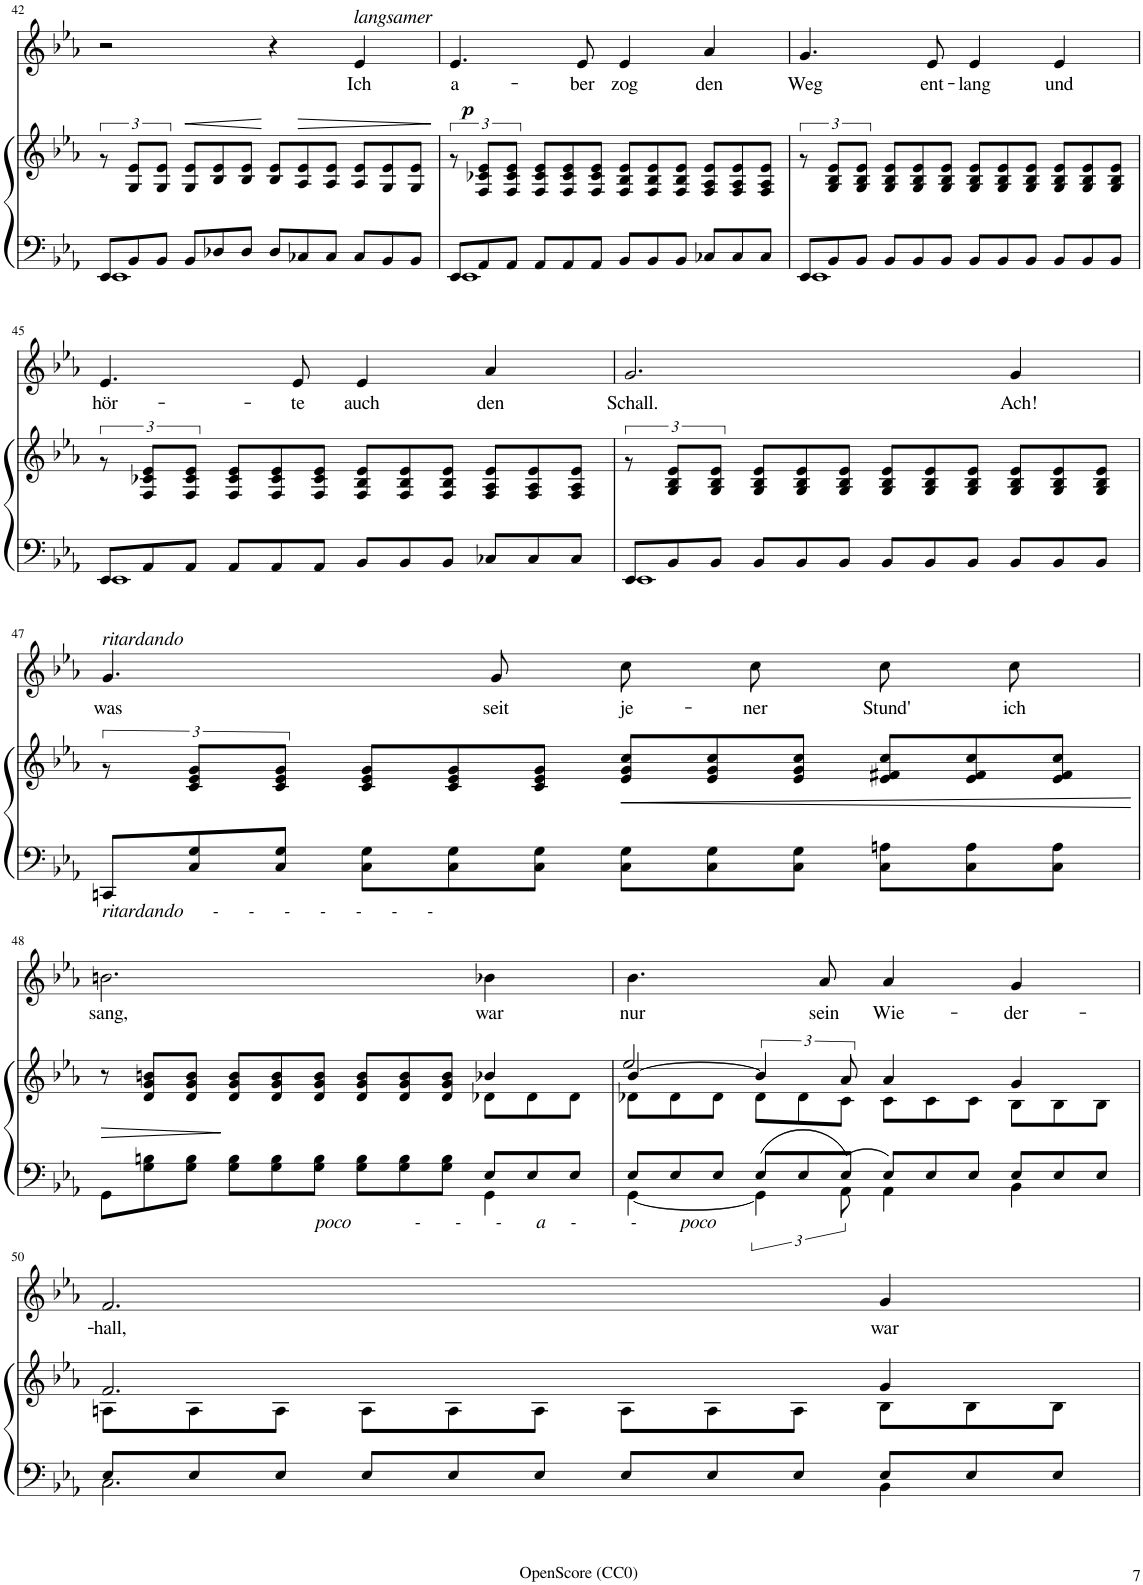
**kern	**kern	**dynam	**kern	**text
*part2	*part2	*part2	*part1	*part1
*staff3	*staff2	*staff2/3	*staff1	*staff1
*I"Piano	*	*	*I"Voice	*
*I'Pno	*	*	*	*
!!LO:PB:g=z
*clefF4	*clefG2	*	*clefG2	*
*k[b-e-a-]	*k[b-e-a-]	*	*k[b-e-a-]	*
*M4/4	*M4/4	*	*M4/4	*
*met(c)	*met(c)	*	*met(c)	*
*Xbrackettup	*	*	*	*
=42	=42	=42	=42	=42
*^	*^	*	*	*
12EE-/L	1EE-	1ryy	12r	.	2r	.
12BB-/	.	.	12G/ 12e-/L	.	.	.
12BB-/J	.	.	12G/ 12e-/J	.	.	.
*	*	*	*Xbrackettup	*	*	*
!	!	!	!	!LO:HP:b	!	!
12BB-/L	.	.	12G/ 12e-/L	<	.	.
12D-X/	.	.	12B-/ 12e-/	.	.	.
12D-/J	.	.	12B-/ 12e-/J	.	.	.
12D-/L	.	.	12B-/ 12e-/L	[	4r	.
!	!	!	!	!LO:HP:b	!	!
12C-X/	.	.	12A-/ 12e-/	>	.	.
12C-/J	.	.	12A-/ 12e-/J	.	.	.
!	!	!	!	!	!LO:TX:a:i:t=langsamer	!
!	!	!	!	!	!	!LO:LY:b
12C-/L	.	.	12A-/ 12e-/L	.	4e-/	Ich
12BB-/	.	.	12G/ 12e-/	.	.	.
12BB-/J	.	.	12G/ 12e-/J	.	.	.
=43	=43	=43	=43	=43	=43	=43
*	*	*	*brackettup	*	*	*
!	!	!	!	!LO:DY:a	!	!LO:LY:b
12EE-/L	1EE-	1ryy	12r	p	4.e-/	a-
12AA-/	.	.	12F/ 12c-X/ 12e-/L	.	.	.
12AA-/J	.	.	12F/ 12c-/ 12e-/J	.	.	.
*	*	*	*Xbrackettup	*	*	*
12AA-/L	.	.	12F/ 12c-/ 12e-/L	.	.	.
12AA-/	.	.	12F/ 12c-/ 12e-/	.	.	.
!	!	!	!	!	!	!LO:LY:b
.	.	.	.	.	8e-/	-ber
12AA-/J	.	.	12F/ 12c-/ 12e-/J	.	.	.
!	!	!	!	!	!	!LO:LY:b
12BB-/L	.	.	12F/ 12B-/ 12e-/L	.	4e-/	zog
12BB-/	.	.	12F/ 12B-/ 12e-/	.	.	.
12BB-/J	.	.	12F/ 12B-/ 12e-/J	.	.	.
!	!	!	!	!	!	!LO:LY:b
12C-X/L	.	.	12F/ 12A-/ 12e-/L	.	4a-/	den
12C-/	.	.	12F/ 12A-/ 12e-/	.	.	.
12C-/J	.	.	12F/ 12A-/ 12e-/J	.	.	.
=44	=44	=44	=44	=44	=44	=44
*	*	*	*brackettup	*	*	*
!	!	!	!	!	!	!LO:LY:b
12EE-/L	1EE-	1ryy	12r	.	4.g/	Weg
12BB-/	.	.	12G/ 12B-/ 12e-/L	.	.	.
12BB-/J	.	.	12G/ 12B-/ 12e-/J	.	.	.
*	*	*	*Xbrackettup	*	*	*
12BB-/L	.	.	12G/ 12B-/ 12e-/L	.	.	.
12BB-/	.	.	12G/ 12B-/ 12e-/	.	.	.
!	!	!	!	!	!	!LO:LY:b
.	.	.	.	.	8e-/	ent-
12BB-/J	.	.	12G/ 12B-/ 12e-/J	.	.	.
!	!	!	!	!	!	!LO:LY:b
12BB-/L	.	.	12G/ 12B-/ 12e-/L	.	4e-/	-lang
12BB-/	.	.	12G/ 12B-/ 12e-/	.	.	.
12BB-/J	.	.	12G/ 12B-/ 12e-/J	.	.	.
!	!	!	!	!	!	!LO:LY:b
12BB-/L	.	.	12G/ 12B-/ 12e-/L	.	4e-/	und
12BB-/	.	.	12G/ 12B-/ 12e-/	.	.	.
12BB-/J	.	.	12G/ 12B-/ 12e-/J	.	.	.
!!LO:LB:g=z
=45	=45	=45	=45	=45	=45	=45
*	*	*	*brackettup	*	*	*
!	!	!	!	!	!	!LO:LY:b
1EE-	12EE-/L	1ryy	12r	.	4.e-/	hör-
.	12AA-/	.	12F/ 12c-X/ 12e-/L	.	.	.
.	12AA-/J	.	12F/ 12c-/ 12e-/J	.	.	.
*	*	*	*Xbrackettup	*	*	*
.	12AA-/L	.	12F/ 12c-/ 12e-/L	.	.	.
.	12AA-/	.	12F/ 12c-/ 12e-/	.	.	.
!	!	!	!	!	!	!LO:LY:b
.	.	.	.	.	8e-/	-te
.	12AA-/J	.	12F/ 12c-/ 12e-/J	.	.	.
!	!	!	!	!	!	!LO:LY:b
.	12BB-/L	.	12F/ 12B-/ 12e-/L	.	4e-/	auch
.	12BB-/	.	12F/ 12B-/ 12e-/	.	.	.
.	12BB-/J	.	12F/ 12B-/ 12e-/J	.	.	.
!	!	!	!	!	!	!LO:LY:b
.	12C-X/L	.	12F/ 12A-/ 12e-/L	.	4a-/	den
.	12C-/	.	12F/ 12A-/ 12e-/	.	.	.
.	12C-/J	.	12F/ 12A-/ 12e-/J	.	.	.
=46	=46	=46	=46	=46	=46	=46
*	*	*	*brackettup	*	*	*
!	!	!	!	!	!	!LO:LY:b
1EE-	12EE-/L	1ryy	12r	.	2.g/	Schall.
.	12BB-/	.	12G/ 12B-/ 12e-/L	.	.	.
.	12BB-/J	.	12G/ 12B-/ 12e-/J	.	.	.
*	*	*	*Xbrackettup	*	*	*
.	12BB-/L	.	12G/ 12B-/ 12e-/L	.	.	.
.	12BB-/	.	12G/ 12B-/ 12e-/	.	.	.
.	12BB-/J	.	12G/ 12B-/ 12e-/J	.	.	.
.	12BB-/L	.	12G/ 12B-/ 12e-/L	.	.	.
.	12BB-/	.	12G/ 12B-/ 12e-/	.	.	.
.	12BB-/J	.	12G/ 12B-/ 12e-/J	.	.	.
!	!	!	!	!	!	!LO:LY:b
.	12BB-/L	.	12G/ 12B-/ 12e-/L	.	4g/	Ach!
.	12BB-/	.	12G/ 12B-/ 12e-/	.	.	.
.	12BB-/J	.	12G/ 12B-/ 12e-/J	.	.	.
!!LO:LB:g=z
=47	=47	=47	=47	=47	=47	=47
*	*	*	*brackettup	*	*	*
!	!	!	!	!	!LO:TX:a:i:t=ritardando	!
!LO:TX:b:i:t=ritardando      -      -      -      -      -      -      -	!	!	!	!	!	!
!	!	!	!	!	!	!LO:LY:b
1ryy	12CCn/L	1ryy	12r	.	4.g/	was
.	12C/ 12G/	.	12c/ 12e-/ 12g/L	.	.	.
.	12C/ 12G/J	.	12c/ 12e-/ 12g/J	.	.	.
*	*	*	*Xbrackettup	*	*	*
.	12C\ 12G\L	.	12c/ 12e-/ 12g/L	.	.	.
.	12C\ 12G\	.	12c/ 12e-/ 12g/	.	.	.
!	!	!	!	!	!	!LO:LY:b
.	.	.	.	.	8g/	seit
.	12C\ 12G\J	.	12c/ 12e-/ 12g/J	.	.	.
!	!	!	!	!LO:HP:b	!	!LO:LY:b
.	12C\ 12G\L	.	12e-/ 12g/ 12cc/L	<	8cc\L	je-
.	12C\ 12G\	.	12e-/ 12g/ 12cc/	.	.	.
!	!	!	!	!	!	!LO:LY:b
.	.	.	.	.	8cc\J	-ner
.	12C\ 12G\J	.	12e-/ 12g/ 12cc/J	.	.	.
!	!	!	!	!	!	!LO:LY:b
.	12C\ 12An\L	.	12e-/ 12f#X/ 12cc/L	.	8cc\L	Stund'
.	12C\ 12A\	.	12e-/ 12f#/ 12cc/	.	.	.
!	!	!	!	!	!	!LO:LY:b
.	.	.	.	.	8cc\J	ich
.	12C\ 12A\J	.	12e-/ 12f#/ 12cc/J	.	.	.
*v	*v	*	*	*	*	*
*	*v	*v	*	*	*
.	.	]	.	.
!!LO:LB:g=z
=48	=48	=48	=48	=48
*^	*	*	*	*
*	*	*brackettup	*	*	*
*	*	*^	*	*	*
!	!	!	!	!	!	!LO:LY:b
12GG\L	2.ryy	12r	2.ryy	.	2.bn\	sang,
12G\ 12Bn\	.	12d/ 12g/ 12bn/L	.	.	.	.
12G\ 12B\J	.	12d/ 12g/ 12b/J	.	.	.	.
*	*	*Xbrackettup	*	*	*	*
12G\ 12B\L	.	12d/ 12g/ 12b/L	.	[	.	.
12G\ 12B\	.	12d/ 12g/ 12b/	.	.	.	.
!LO:TX:b:i:t=poco             -       -       -       a     -           -         poco	!	!	!	!	!	!
12G\ 12B\J	.	12d/ 12g/ 12b/J	.	.	.	.
12G\ 12B\L	.	12d/ 12g/ 12b/L	.	.	.	.
12G\ 12B\	.	12d/ 12g/ 12b/	.	.	.	.
12G\ 12B\J	.	12d/ 12g/ 12b/J	.	.	.	.
!	!	!	!	!	!	!LO:LY:b
12E-/L	4GG\	4b-X/	12d-X\L	.	4b-X\	war
12E-/	.	.	12d-\	.	.	.
12E-/J	.	.	12d-\J	.	.	.
=49	=49	=49	=49	=49	=49	=49
*	*	*	*^	*	*	*
!	!	!	!	!	!	!	!LO:LY:b
[4GG\	12E-/L	[4b-/	12d-X\L	2ee-/	.	4.b-\	nur
.	12E-/	.	12d-\	.	.	.	.
.	12E-/J	.	12d-\J	.	.	.	.
*brackettup	*Xbrackettup	*brackettup	*Xbrackettup	*	*	*	*
6GG\]	12E-/L	6b-/]	12d-\L	.	.	.	.
.	12E-/	.	12d-\	.	.	.	.
!	!	!	!	!	!	!	!LO:LY:b
.	.	.	.	.	.	8a-/	sein
12AA-\	12E-/J	12a-/	12c\J	.	.	.	.
!	!	!	!	!	!	!	!LO:LY:b
4AA-\	12E-/L	4a-/	12c\L	2ryy	.	4a-/	Wie-
.	12E-/	.	12c\	.	.	.	.
.	12E-/J	.	12c\J	.	.	.	.
!	!	!	!	!	!	!	!LO:LY:b
4BB-\	12E-/L	4g/	12B-\L	.	.	4g/	-der-
.	12E-/	.	12B-\	.	.	.	.
.	12E-/J	.	12B-\J	.	.	.	.
*	*	*	*v	*v	*	*	*
!!LO:LB:g=z
=50	=50	=50	=50	=50	=50	=50
!	!	!	!	!	!	!LO:LY:b
2.C\	12E-/L	2.f/	12An\L	.	2.f/	-hall,
.	12E-/	.	12A\	.	.	.
.	12E-/J	.	12A\J	.	.	.
.	12E-/L	.	12A\L	.	.	.
.	12E-/	.	12A\	.	.	.
.	12E-/J	.	12A\J	.	.	.
.	12E-/L	.	12A\L	.	.	.
.	12E-/	.	12A\	.	.	.
.	12E-/J	.	12A\J	.	.	.
!	!	!	!	!	!	!LO:LY:b
4BB-\	12E-/L	4g/	12B-\L	.	4g/	war
.	12E-/	.	12B-\	.	.	.
.	12E-/J	.	12B-\J	.	.	.
*v	*v	*	*	*	*	*
*	*v	*v	*	*	*
=	=	=	=	=
*-	*-	*-	*-	*-
